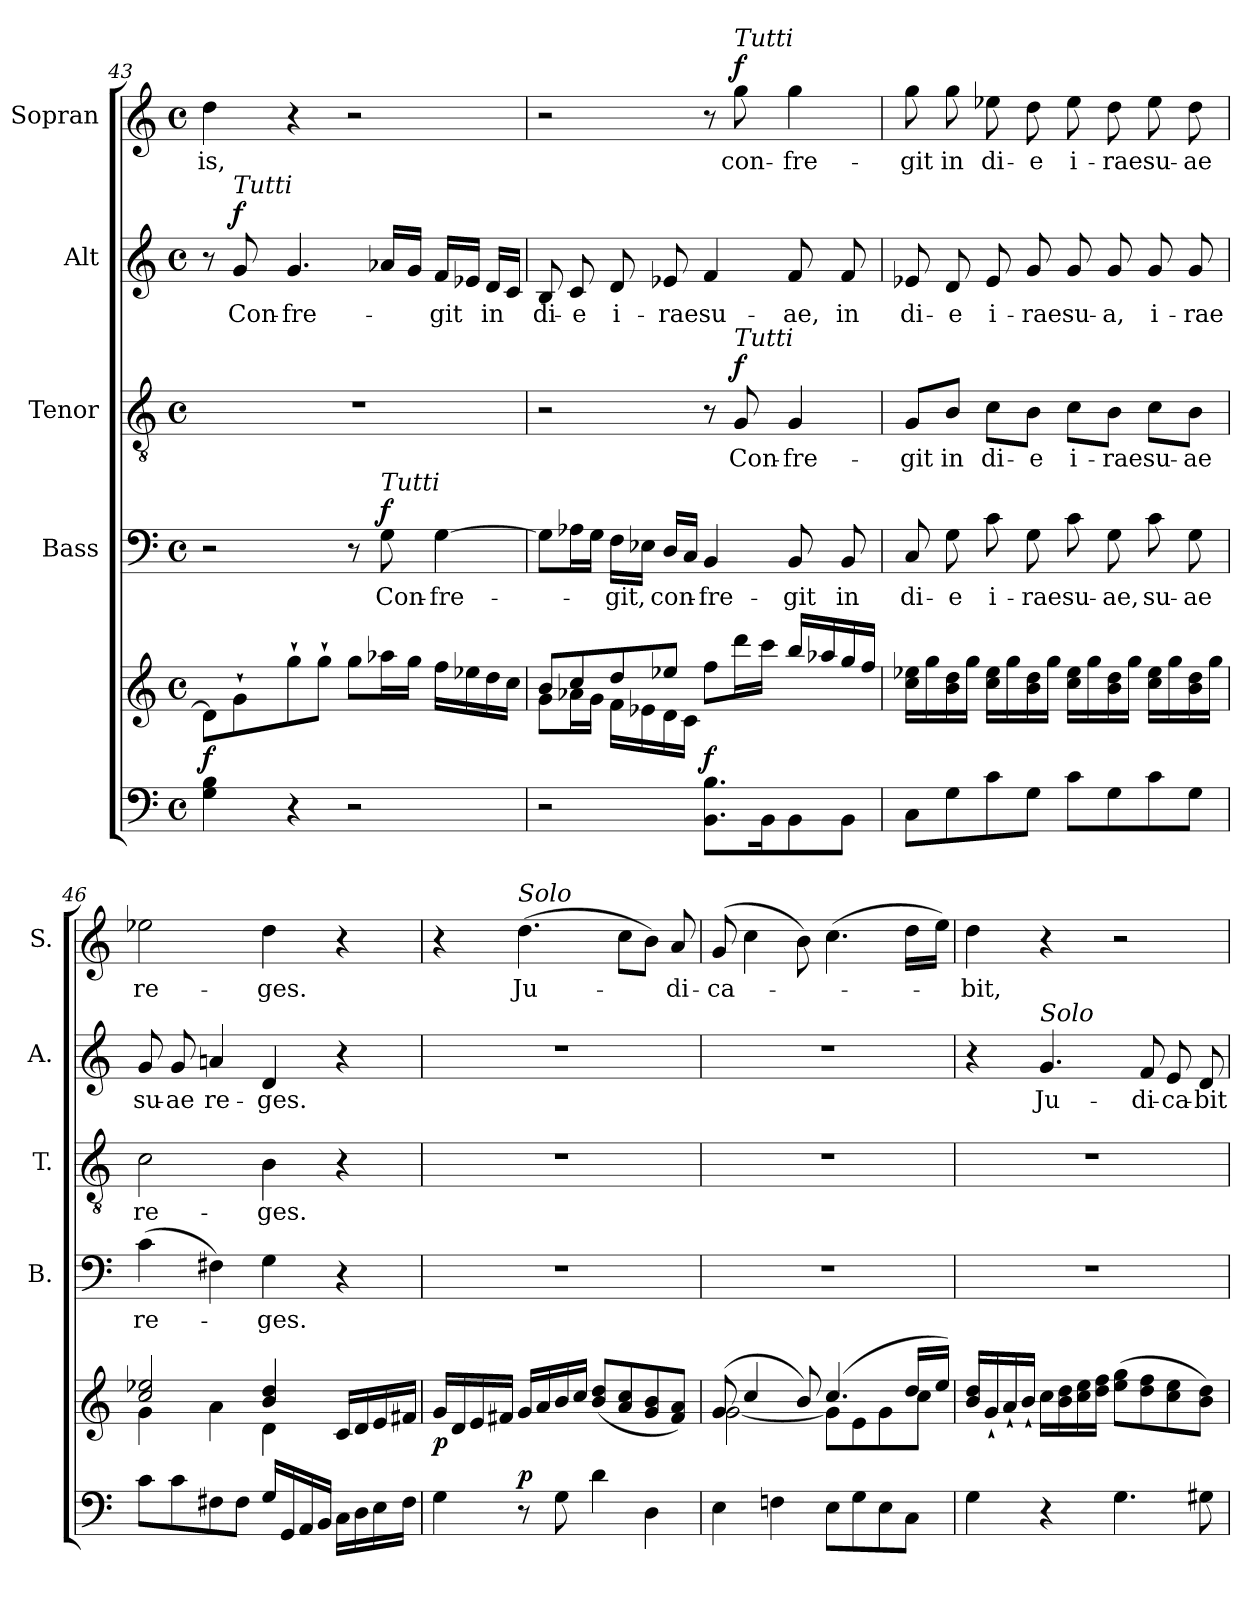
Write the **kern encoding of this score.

**kern	**kern	**dynam	**kern	**text	**dynam	**kern	**text	**dynam	**kern	**text	**dynam	**kern	**text	**dynam
*part5	*part5	*part5	*part4	*part4	*part4	*part3	*part3	*part3	*part2	*part2	*part2	*part1	*part1	*part1
*staff6	*staff5	*staff5/6	*staff4	*staff4	*staff4	*staff3	*staff3	*staff3	*staff2	*staff2	*staff2	*staff1	*staff1	*staff1
*	*	*	*I"Bass	*	*	*I"Tenor	*	*	*I"Alt	*	*	*I"Sopran	*	*
*	*	*	*I'B.	*	*	*I'T.	*	*	*I'A.	*	*	*I'S.	*	*
!!LO:LB:g=z
*clefF4	*clefG2	*	*clefF4	*	*	*clefGv2	*	*	*clefG2	*	*	*clefG2	*	*
*k[]	*k[]	*	*k[]	*	*	*k[]	*	*	*k[]	*	*	*k[]	*	*
*C:	*C:	*	*C:	*	*	*C:	*	*	*C:	*	*	*C:	*	*
*M4/4	*M4/4	*	*M4/4	*	*	*M4/4	*	*	*M4/4	*	*	*M4/4	*	*
*met(c)	*met(c)	*	*met(c)	*	*	*met(c)	*	*	*met(c)	*	*	*met(c)	*	*
=43	=43	=43	=43	=43	=43	=43	=43	=43	=43	=43	=43	=43	=43	=43
!	!	!LO:DY:b	!	!	!	!	!	!	!	!	!	!	!LO:LY:b	!
4G\ 4B\	8d\L]	f	2r	.	.	1r	.	.	8r	.	.	4dd\	-is,	.
!	!	!	!	!	!	!	!	!	!LO:TX:a:i:t=Tutti	!	!	!	!	!
!	!	!	!	!	!	!	!	!	!	!LO:LY:b	!LO:DY:a	!	!	!
.	8g`>\	.	.	.	.	.	.	.	8g/	Con-	f	.	.	.
!	!	!	!	!	!	!	!	!	!	!LO:LY:b	!	!	!	!
4r	8gg`>\	.	.	.	.	.	.	.	4.g/	-fre-	.	4r	.	.
.	8gg`>\J	.	.	.	.	.	.	.	.	.	.	.	.	.
2r	8gg\L	.	8r	.	.	.	.	.	.	.	.	2r	.	.
!	!	!	!LO:TX:a:i:t=Tutti	!	!	!	!	!	!	!	!	!	!	!
!	!	!	!	!LO:LY:b	!LO:DY:a	!	!	!	!	!	!	!	!	!
.	16aa-X\L	.	8G\	Con-	f	.	.	.	16a-X/LL	.	.	.	.	.
.	16gg\JJ	.	.	.	.	.	.	.	16g/JJ	.	.	.	.	.
!	!	!	!	!LO:LY:b	!	!	!	!	!	!LO:LY:b	!	!	!	!
.	16ff\LL	.	[4G\	-fre-	.	.	.	.	16f/LL	-git	.	.	.	.
.	16ee-X\	.	.	.	.	.	.	.	16e-X/JJ	.	.	.	.	.
!	!	!	!	!	!	!	!	!	!	!LO:LY:b	!	!	!	!
.	16dd\	.	.	.	.	.	.	.	16d/LL	in	.	.	.	.
.	16cc\JJ	.	.	.	.	.	.	.	16c/JJ	.	.	.	.	.
=44	=44	=44	=44	=44	=44	=44	=44	=44	=44	=44	=44	=44	=44	=44
*	*^	*	*	*	*	*	*	*	*	*	*	*	*	*
!	!	!	!	!	!	!	!	!	!	!	!LO:LY:b	!	!	!	!
2r	8b/L	8g\L	.	8G\L]	.	.	2r	.	.	8B/	di-	.	2r	.	.
!	!	!	!	!	!	!	!	!	!	!	!LO:LY:b	!	!	!	!
.	8cc/	16a-X\L	.	16A-X\L	.	.	.	.	.	8c/	-e	.	.	.	.
.	.	16g\JJ	.	16G\JJ	.	.	.	.	.	.	.	.	.	.	.
!	!	!	!	!	!LO:LY:b	!	!	!	!	!	!LO:LY:b	!	!	!	!
.	8dd/	16f\LL	.	16F\LL	-git,	.	.	.	.	8d/	i-	.	.	.	.
.	.	16e-X\	.	16E-X\JJ	.	.	.	.	.	.	.	.	.	.	.
!	!	!	!	!	!LO:LY:b	!	!	!	!	!	!LO:LY:b	!	!	!	!
.	8ee-X/J	16d\	.	16D/LL	con-	.	.	.	.	8e-X/	-rae	.	.	.	.
.	.	16c\JJ	.	16C/JJ	.	.	.	.	.	.	.	.	.	.	.
!	!	!	!LO:DY:a=2	!	!LO:LY:b	!	!	!	!	!	!LO:LY:b	!	!	!	!
8.BB\ 8.B\L	8ff\L	2ryy	f	4BB/	-fre-	.	8r	.	.	4f/	su-	.	8r	.	.
!	!	!	!	!	!	!	!	!	!	!	!	!	!LO:TX:a:i:t=Tutti	!	!
!	!	!	!	!	!	!	!LO:TX:a:i:t=Tutti	!	!	!	!	!	!	!	!
!	!	!	!	!	!	!	!	!LO:LY:b	!LO:DY:a	!	!	!	!	!LO:LY:b	!LO:DY:a
.	16ddd\L	.	.	.	.	.	8G/	Con-	f	.	.	.	8gg\	con-	f
16BB\k	16ccc\JJ	.	.	.	.	.	.	.	.	.	.	.	.	.	.
!	!	!	!	!	!LO:LY:b	!	!	!LO:LY:b	!	!	!LO:LY:b	!	!	!LO:LY:b	!
8BB\	16bb/LL	.	.	8BB/	-git	.	4G/	-fre-	.	8f/	-ae,	.	4gg\	-fre-	.
.	16aa-X/	.	.	.	.	.	.	.	.	.	.	.	.	.	.
!	!	!	!	!	!LO:LY:b	!	!	!	!	!	!LO:LY:b	!	!	!	!
8BB\J	16gg/	.	.	8BB/	in	.	.	.	.	8f/	in	.	.	.	.
.	16ff/JJ	.	.	.	.	.	.	.	.	.	.	.	.	.	.
*	*v	*v	*	*	*	*	*	*	*	*	*	*	*	*	*
=45	=45	=45	=45	=45	=45	=45	=45	=45	=45	=45	=45	=45	=45	=45
!	!	!	!	!LO:LY:b	!	!	!LO:LY:b	!	!	!LO:LY:b	!	!	!LO:LY:b	!
8C\L	16cc\ 16ee-X\LL	.	8C/	di-	.	8G/L	-git	.	8e-X/	di-	.	8gg\	-git	.
.	16gg\	.	.	.	.	.	.	.	.	.	.	.	.	.
!	!	!	!	!LO:LY:b	!	!	!LO:LY:b	!	!	!LO:LY:b	!	!	!LO:LY:b	!
8G\	16b\ 16dd\	.	8G\	-e	.	8B/J	in	.	8d/	-e	.	8gg\	in	.
.	16gg\JJ	.	.	.	.	.	.	.	.	.	.	.	.	.
!	!	!	!	!LO:LY:b	!	!	!LO:LY:b	!	!	!LO:LY:b	!	!	!LO:LY:b	!
8c\	16cc\ 16ee-\LL	.	8c\	i-	.	8c\L	di-	.	8e-/	i-	.	8ee-X\	di-	.
.	16gg\	.	.	.	.	.	.	.	.	.	.	.	.	.
!	!	!	!	!LO:LY:b	!	!	!LO:LY:b	!	!	!LO:LY:b	!	!	!LO:LY:b	!
8G\J	16b\ 16dd\	.	8G\	-rae	.	8B\J	-e	.	8g/	-rae	.	8dd\	-e	.
.	16gg\JJ	.	.	.	.	.	.	.	.	.	.	.	.	.
!	!	!	!	!LO:LY:b	!	!	!LO:LY:b	!	!	!LO:LY:b	!	!	!LO:LY:b	!
8c\L	16cc\ 16ee-\LL	.	8c\	su-	.	8c\L	i-	.	8g/	su-	.	8ee-\	i-	.
.	16gg\	.	.	.	.	.	.	.	.	.	.	.	.	.
!	!	!	!	!LO:LY:b	!	!	!LO:LY:b	!	!	!LO:LY:b	!	!	!LO:LY:b	!
8G\	16b\ 16dd\	.	8G\	-ae,	.	8B\J	-rae	.	8g/	-a,	.	8dd\	-rae	.
.	16gg\JJ	.	.	.	.	.	.	.	.	.	.	.	.	.
!	!	!	!	!LO:LY:b	!	!	!LO:LY:b	!	!	!LO:LY:b	!	!	!LO:LY:b	!
8c\	16cc\ 16ee-\LL	.	8c\	su-	.	8c\L	su-	.	8g/	i-	.	8ee-\	su-	.
.	16gg\	.	.	.	.	.	.	.	.	.	.	.	.	.
!	!	!	!	!LO:LY:b	!	!	!LO:LY:b	!	!	!LO:LY:b	!	!	!LO:LY:b	!
8G\J	16b\ 16dd\	.	8G\	-ae	.	8B\J	-ae	.	8g/	-rae	.	8dd\	-ae	.
.	16gg\JJ	.	.	.	.	.	.	.	.	.	.	.	.	.
!!LO:PB:g=z
=46	=46	=46	=46	=46	=46	=46	=46	=46	=46	=46	=46	=46	=46	=46
*	*^	*	*	*	*	*	*	*	*	*	*	*	*	*
!	!	!	!	!	!LO:LY:b	!	!	!LO:LY:b	!	!	!LO:LY:b	!	!	!LO:LY:b	!
8c\L	2cc/ 2ee-X/	4g\	.	(>4c\	re-	.	2c\	re-	.	8g/	su-	.	2ee-X\	re-	.
!	!	!	!	!	!	!	!	!	!	!	!LO:LY:b	!	!	!	!
8c\	.	.	.	.	.	.	.	.	.	8g/	-ae	.	.	.	.
!	!	!	!	!	!	!	!	!	!	!	!LO:LY:b	!	!	!	!
8F#X\	.	4a\	.	4F#X\)	.	.	.	.	.	4an/	re-	.	.	.	.
8F#\J	.	.	.	.	.	.	.	.	.	.	.	.	.	.	.
!	!	!	!	!	!LO:LY:b	!	!	!LO:LY:b	!	!	!LO:LY:b	!	!	!LO:LY:b	!
16G/LL	4b/ 4dd/	4d\	.	4G\	-ges.	.	4B\	-ges.	.	4d/	-ges.	.	4dd\	-ges.	.
16GG/	.	.	.	.	.	.	.	.	.	.	.	.	.	.	.
16AA/	.	.	.	.	.	.	.	.	.	.	.	.	.	.	.
16BB/JJ	.	.	.	.	.	.	.	.	.	.	.	.	.	.	.
16C\LL	16c/LL	4ryy	.	4r	.	.	4r	.	.	4r	.	.	4r	.	.
16D\	16d/	.	.	.	.	.	.	.	.	.	.	.	.	.	.
16E\	16e/	.	.	.	.	.	.	.	.	.	.	.	.	.	.
16F#\JJ	16f#X/JJ	.	.	.	.	.	.	.	.	.	.	.	.	.	.
*	*v	*v	*	*	*	*	*	*	*	*	*	*	*	*	*
=47	=47	=47	=47	=47	=47	=47	=47	=47	=47	=47	=47	=47	=47	=47
!	!	!LO:DY:b	!	!	!	!	!	!	!	!	!	!	!	!
4G\	16g/LL	p	1r	.	.	1r	.	.	1r	.	.	4r	.	.
.	16d/	.	.	.	.	.	.	.	.	.	.	.	.	.
.	16e/	.	.	.	.	.	.	.	.	.	.	.	.	.
.	16f#X/JJ	.	.	.	.	.	.	.	.	.	.	.	.	.
!	!	!	!	!	!	!	!	!	!	!	!	!LO:TX:a:i:t=Solo	!	!
!	!	!LO:DY:a=2	!	!	!	!	!	!	!	!	!	!	!LO:LY:b	!
8r	16g/LL	p	.	.	.	.	.	.	.	.	.	(>4.dd\	Ju-	.
.	16a/	.	.	.	.	.	.	.	.	.	.	.	.	.
8G\	16b/	.	.	.	.	.	.	.	.	.	.	.	.	.
.	16cc/JJ	.	.	.	.	.	.	.	.	.	.	.	.	.
4d\	(<8b/ 8dd/L	.	.	.	.	.	.	.	.	.	.	.	.	.
.	8a/ 8cc/	.	.	.	.	.	.	.	.	.	.	8cc\L	.	.
4D\	8g/ 8b/	.	.	.	.	.	.	.	.	.	.	8b\J)	.	.
!	!	!	!	!	!	!	!	!	!	!	!	!	!LO:LY:b	!
.	8f#/ 8a/J)	.	.	.	.	.	.	.	.	.	.	8a/	-di-	.
=48	=48	=48	=48	=48	=48	=48	=48	=48	=48	=48	=48	=48	=48	=48
*	*^	*	*	*	*	*	*	*	*	*	*	*	*	*
!	!	!	!	!	!	!	!	!	!	!	!	!	!	!LO:LY:b	!
4E\	(8g/	[<2g\	.	1r	.	.	1r	.	.	1r	.	.	(8g/	-ca-	.
.	4cc/	.	.	.	.	.	.	.	.	.	.	.	4cc\	.	.
4Fn\	.	.	.	.	.	.	.	.	.	.	.	.	.	.	.
.	8b/)	.	.	.	.	.	.	.	.	.	.	.	8b\)	.	.
8E\L	(4.cc/	8g\L]	.	.	.	.	.	.	.	.	.	.	(>4.cc\	.	.
8G\	.	8e\	.	.	.	.	.	.	.	.	.	.	.	.	.
8E\	.	8g\	.	.	.	.	.	.	.	.	.	.	.	.	.
8C\J	16dd/LL	8cc\J	.	.	.	.	.	.	.	.	.	.	16dd\LL	.	.
.	16ee/JJ)	.	.	.	.	.	.	.	.	.	.	.	16ee\JJ)	.	.
*	*v	*v	*	*	*	*	*	*	*	*	*	*	*	*	*
!!LO:LB:g=z
=49	=49	=49	=49	=49	=49	=49	=49	=49	=49	=49	=49	=49	=49	=49
!	!	!	!	!	!	!	!	!	!	!	!	!	!LO:LY:b	!
4G\	16b/ 16dd/LL	.	1r	.	.	1r	.	.	4r	.	.	4dd\	-bit,	.
.	16g`</	.	.	.	.	.	.	.	.	.	.	.	.	.
.	16a`</	.	.	.	.	.	.	.	.	.	.	.	.	.
.	16b`</JJ	.	.	.	.	.	.	.	.	.	.	.	.	.
!	!	!	!	!	!	!	!	!	!LO:TX:a:i:t=Solo	!	!	!	!	!
!	!	!	!	!	!	!	!	!	!	!LO:LY:b	!	!	!	!
4r	16cc\LL	.	.	.	.	.	.	.	4.g/	Ju-	.	4r	.	.
.	16b\ 16dd\	.	.	.	.	.	.	.	.	.	.	.	.	.
.	16cc\ 16ee\	.	.	.	.	.	.	.	.	.	.	.	.	.
.	16dd\ 16ff\JJ	.	.	.	.	.	.	.	.	.	.	.	.	.
4.G\	(>8ee\ 8gg\L	.	.	.	.	.	.	.	.	.	.	2r	.	.
!	!	!	!	!	!	!	!	!	!	!LO:LY:b	!	!	!	!
.	8dd\ 8ff\	.	.	.	.	.	.	.	8f/	-di-	.	.	.	.
!	!	!	!	!	!	!	!	!	!	!LO:LY:b	!	!	!	!
.	8cc\ 8ee\	.	.	.	.	.	.	.	8e/	-ca-	.	.	.	.
!	!	!	!	!	!	!	!	!	!	!LO:LY:b	!	!	!	!
8G#X\	8b\ 8dd\J)	.	.	.	.	.	.	.	8d/	-bit	.	.	.	.
=	=	=	=	=	=	=	=	=	=	=	=	=	=	=
*-	*-	*-	*-	*-	*-	*-	*-	*-	*-	*-	*-	*-	*-	*-
